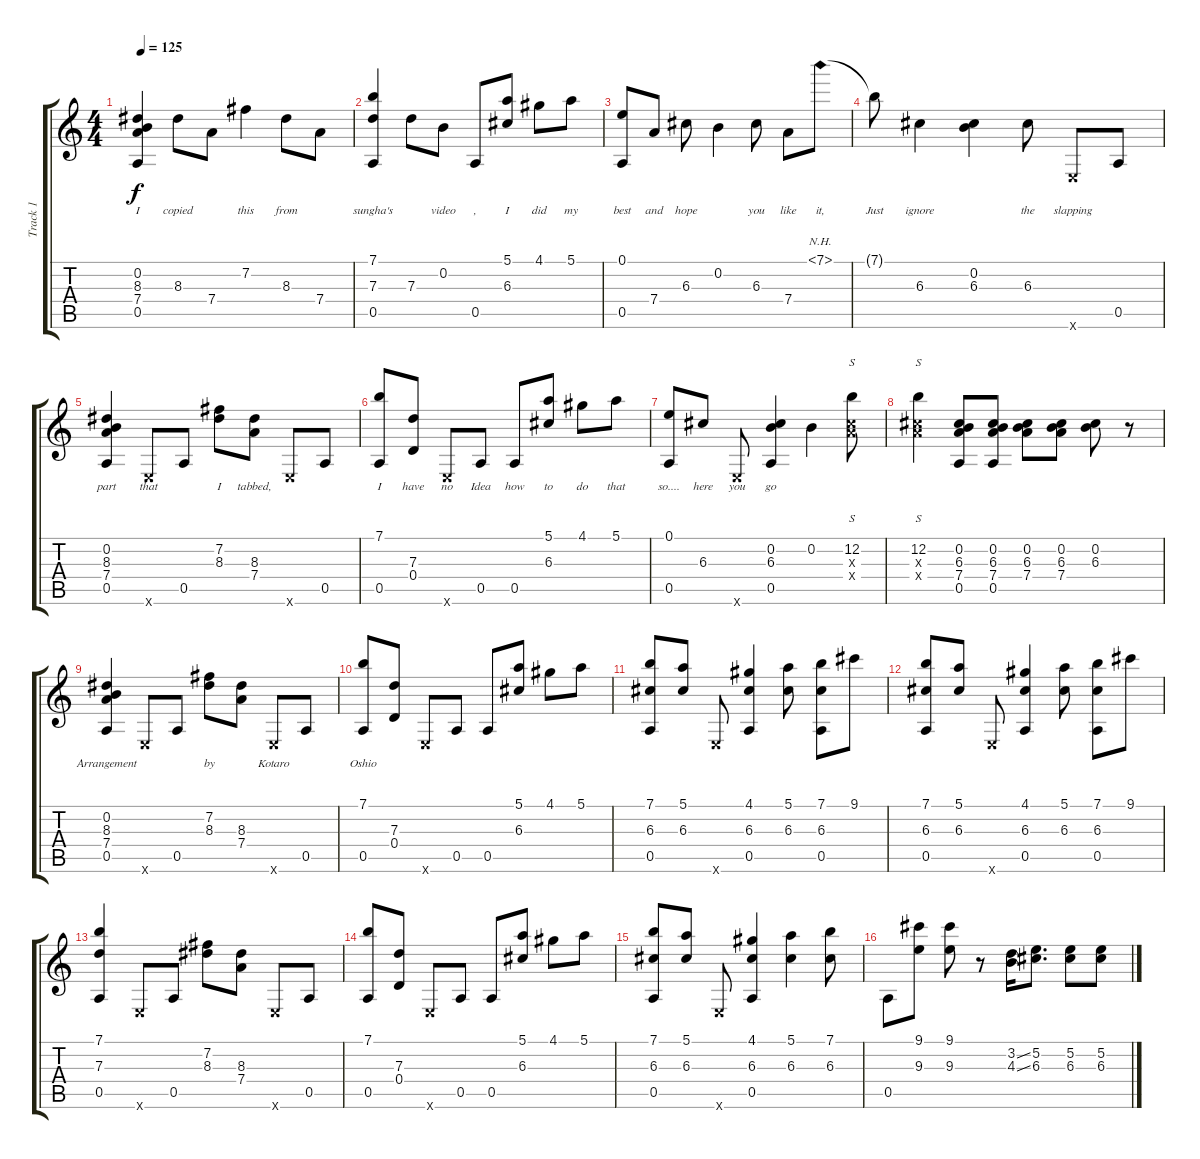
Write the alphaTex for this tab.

\track ("Track 1" "Track 1") {instrument acousticguitarsteel}
\staff {score tabs}
\tuning (E4 B3 G3 D3 A2 E2) {hide}
\ts (4 4)
\tempo 125
\clef g2
\ks c
(0.2 8.3 7.4 0.5).4{lyrics (0 "I") lyrics (1 "") lyrics (2 "") lyrics (3 "") lyrics (4 "") dy f instrument acousticguitarsteel} 8.3.8{lyrics (0 "copied") lyrics (1 "") lyrics (2 "") lyrics (3 "") lyrics (4 "")} 7.4.8{lyrics (0 "") lyrics (1 "") lyrics (2 "") lyrics (3 "") lyrics (4 "")} 7.2.4{lyrics (0 "this") lyrics (1 "") lyrics (2 "") lyrics (3 "") lyrics (4 "")} 8.3.8{lyrics (0 "from") lyrics (1 "") lyrics (2 "") lyrics (3 "") lyrics (4 "")} 7.4.8{lyrics (0 "") lyrics (1 "") lyrics (2 "") lyrics (3 "") lyrics (4 "")} |
(7.1 7.3 0.5).4{lyrics (0 "sungha's") lyrics (1 "") lyrics (2 "") lyrics (3 "") lyrics (4 "")} 7.3.8{lyrics (0 "") lyrics (1 "") lyrics (2 "") lyrics (3 "") lyrics (4 "")} 0.2.8{lyrics (0 "video") lyrics (1 "") lyrics (2 "") lyrics (3 "") lyrics (4 "")} 0.5.8{lyrics (0 ",") lyrics (1 "") lyrics (2 "") lyrics (3 "") lyrics (4 "")} (5.1 6.3).8{lyrics (0 "I") lyrics (1 "") lyrics (2 "") lyrics (3 "") lyrics (4 "")} 4.1.8{lyrics (0 "did") lyrics (1 "") lyrics (2 "") lyrics (3 "") lyrics (4 "")} 5.1.8{lyrics (0 "my") lyrics (1 "") lyrics (2 "") lyrics (3 "") lyrics (4 "")} |
(0.1 0.5).8{lyrics (0 "best") lyrics (1 "") lyrics (2 "") lyrics (3 "") lyrics (4 "")} 7.4.8{lyrics (0 "and") lyrics (1 "") lyrics (2 "") lyrics (3 "") lyrics (4 "")} 6.3.8{lyrics (0 "hope") lyrics (1 "") lyrics (2 "") lyrics (3 "") lyrics (4 "")} 0.2.4{lyrics (0 "") lyrics (1 "") lyrics (2 "") lyrics (3 "") lyrics (4 "")} 6.3.8{lyrics (0 "you") lyrics (1 "") lyrics (2 "") lyrics (3 "") lyrics (4 "")} 7.4.8{lyrics (0 "like") lyrics (1 "") lyrics (2 "") lyrics (3 "") lyrics (4 "")} 7.1{nh}.8{lyrics (0 "it,") lyrics (1 "") lyrics (2 "") lyrics (3 "") lyrics (4 "")} |
7.1{t}.8{lyrics (0 "Just") lyrics (1 "") lyrics (2 "") lyrics (3 "") lyrics (4 "")} 6.3.4{lyrics (0 "ignore") lyrics (1 "") lyrics (2 "") lyrics (3 "") lyrics (4 "")} (0.2 6.3).4{lyrics (0 "") lyrics (1 "") lyrics (2 "") lyrics (3 "") lyrics (4 "")} 6.3.8{lyrics (0 "the") lyrics (1 "") lyrics (2 "") lyrics (3 "") lyrics (4 "")} 0.6{x}.8{lyrics (0 "slapping") lyrics (1 "") lyrics (2 "") lyrics (3 "") lyrics (4 "")} 0.5.8{lyrics (0 "") lyrics (1 "") lyrics (2 "") lyrics (3 "") lyrics (4 "")} |
(0.2 8.3 7.4 0.5).4{lyrics (0 "part") lyrics (1 "") lyrics (2 "") lyrics (3 "") lyrics (4 "")} 0.6{x}.8{lyrics (0 "that") lyrics (1 "") lyrics (2 "") lyrics (3 "") lyrics (4 "")} 0.5.8{lyrics (0 "") lyrics (1 "") lyrics (2 "") lyrics (3 "") lyrics (4 "")} (7.2 8.3).8{lyrics (0 "I") lyrics (1 "") lyrics (2 "") lyrics (3 "") lyrics (4 "")} (8.3 7.4).8{lyrics (0 "tabbed,") lyrics (1 "") lyrics (2 "") lyrics (3 "") lyrics (4 "")} 0.6{x}.8{lyrics (0 "") lyrics (1 "") lyrics (2 "") lyrics (3 "") lyrics (4 "")} 0.5.8{lyrics (0 "") lyrics (1 "") lyrics (2 "") lyrics (3 "") lyrics (4 "")} |
(7.1 0.5).8{lyrics (0 "I") lyrics (1 "") lyrics (2 "") lyrics (3 "") lyrics (4 "")} (7.3 0.4).8{lyrics (0 "have") lyrics (1 "") lyrics (2 "") lyrics (3 "") lyrics (4 "")} 0.6{x}.8{lyrics (0 "no") lyrics (1 "") lyrics (2 "") lyrics (3 "") lyrics (4 "")} 0.5.8{lyrics (0 "Idea") lyrics (1 "") lyrics (2 "") lyrics (3 "") lyrics (4 "")} 0.5.8{lyrics (0 "how") lyrics (1 "") lyrics (2 "") lyrics (3 "") lyrics (4 "")} (5.1 6.3).8{lyrics (0 "to") lyrics (1 "") lyrics (2 "") lyrics (3 "") lyrics (4 "")} 4.1.8{lyrics (0 "do") lyrics (1 "") lyrics (2 "") lyrics (3 "") lyrics (4 "")} 5.1.8{lyrics (0 "that") lyrics (1 "") lyrics (2 "") lyrics (3 "") lyrics (4 "")} |
(0.1 0.5).8{lyrics (0 "so....") lyrics (1 "") lyrics (2 "") lyrics (3 "") lyrics (4 "")} 6.3.8{lyrics (0 "here") lyrics (1 "") lyrics (2 "") lyrics (3 "") lyrics (4 "")} 0.6{x}.8{lyrics (0 "you") lyrics (1 "") lyrics (2 "") lyrics (3 "") lyrics (4 "")} (0.2 6.3 0.5).4{lyrics (0 "go") lyrics (1 "") lyrics (2 "") lyrics (3 "") lyrics (4 "")} 0.2.4{lyrics (0 "") lyrics (1 "") lyrics (2 "") lyrics (3 "") lyrics (4 "")} (12.2 6.3{x} 7.4{x}).8{s lyrics (0 "") lyrics (1 "") lyrics (2 "") lyrics (3 "") lyrics (4 "")} |
(12.2 6.3{x} 7.4{x}).4{s lyrics (0 "") lyrics (1 "") lyrics (2 "") lyrics (3 "") lyrics (4 "")} (0.2 6.3 7.4 0.5).8{lyrics (0 "") lyrics (1 "") lyrics (2 "") lyrics (3 "") lyrics (4 "")} (0.2 6.3 7.4 0.5).8{lyrics (0 "") lyrics (1 "") lyrics (2 "") lyrics (3 "") lyrics (4 "")} (0.2 6.3 7.4).8{lyrics (0 "") lyrics (1 "") lyrics (2 "") lyrics (3 "") lyrics (4 "")} (0.2 6.3 7.4).8{lyrics (0 "") lyrics (1 "") lyrics (2 "") lyrics (3 "") lyrics (4 "")} (0.2 6.3).8{lyrics (0 "") lyrics (1 "") lyrics (2 "") lyrics (3 "") lyrics (4 "")} r.8 |
(0.2 8.3 7.4 0.5).4{lyrics (0 "Arrangement") lyrics (1 "") lyrics (2 "") lyrics (3 "") lyrics (4 "")} 0.6{x}.8{lyrics (0 "") lyrics (1 "") lyrics (2 "") lyrics (3 "") lyrics (4 "")} 0.5.8{lyrics (0 "") lyrics (1 "") lyrics (2 "") lyrics (3 "") lyrics (4 "")} (7.2 8.3).8{lyrics (0 "by") lyrics (1 "") lyrics (2 "") lyrics (3 "") lyrics (4 "")} (8.3 7.4).8{lyrics (0 "") lyrics (1 "") lyrics (2 "") lyrics (3 "") lyrics (4 "")} 0.6{x}.8{lyrics (0 "Kotaro") lyrics (1 "") lyrics (2 "") lyrics (3 "") lyrics (4 "")} 0.5.8{lyrics (0 "") lyrics (1 "") lyrics (2 "") lyrics (3 "") lyrics (4 "")} |
(7.1 0.5).8{lyrics (0 "Oshio") lyrics (1 "") lyrics (2 "") lyrics (3 "") lyrics (4 "")} (7.3 0.4).8 0.6{x}.8 0.5.8 0.5.8 (5.1 6.3).8 4.1.8 5.1.8 |
(7.1 6.3 0.5).8 (5.1 6.3).8 0.6{x}.8 (4.1 6.3 0.5).4 (5.1 6.3).8 (7.1 6.3 0.5).8 9.1.8 |
(7.1 6.3 0.5).8 (5.1 6.3).8 0.6{x}.8 (4.1 6.3 0.5).4 (5.1 6.3).8 (7.1 6.3 0.5).8 9.1.8 |
(7.1 7.3 0.5).4 0.6{x}.8 0.5.8 (7.2 8.3).8 (8.3 7.4).8 0.6{x}.8 0.5.8 |
(7.1 0.5).8 (7.3 0.4).8 0.6{x}.8 0.5.8 0.5.8 (5.1 6.3).8 4.1.8 5.1.8 |
(7.1 6.3 0.5).8 (5.1 6.3).8 0.6{x}.8 (4.1 6.3 0.5).4 (5.1 6.3).4 (7.1 6.3).8 |
0.5.8 (9.1 9.3).8 (9.1 9.3).8 r.8 (3.2{ss} 4.3{ss}).16 (5.2 6.3).8{d} (5.2 6.3).8 (5.2 6.3).8
